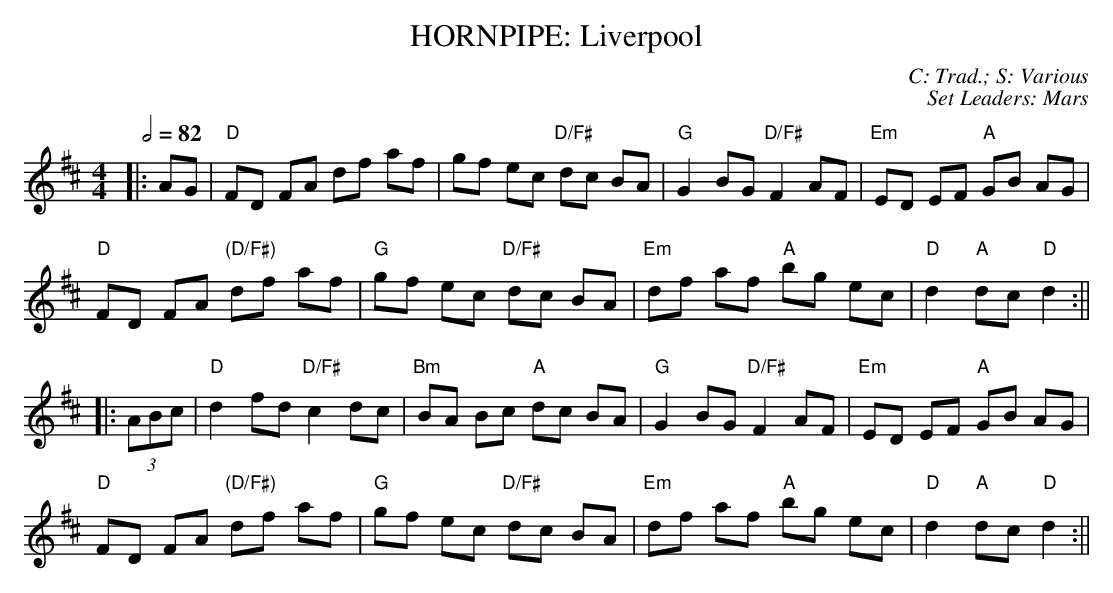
X:1
T: HORNPIPE: Liverpool
C: C: Trad.; S: Various
C: Set Leaders: Mars
M: 4/4
L: 1/8
Q: 1/2=82
K: Dmaj
|:AG|"D"FD FA df af|gf ec "D/F#"dc BA|"G"G2 BG "D/F#"F2 AF|"Em"ED EF "A"GB AG|
"D"FD FA "(D/F#)"df af|"G"gf ec "D/F#"dc BA|"Em"df af "A"bg ec|"D"d2 "A"dc "D"d2:||
|:(3ABc|"D"d2 fd "D/F#"c2 dc|"Bm"BA Bc "A"dc BA|"G"G2 BG "D/F#"F2 AF|"Em"ED EF "A"GB AG|
"D"FD FA "(D/F#)"df af|"G"gf ec "D/F#"dc BA|"Em"df af "A"bg ec|"D"d2 "A"dc "D"d2:||
